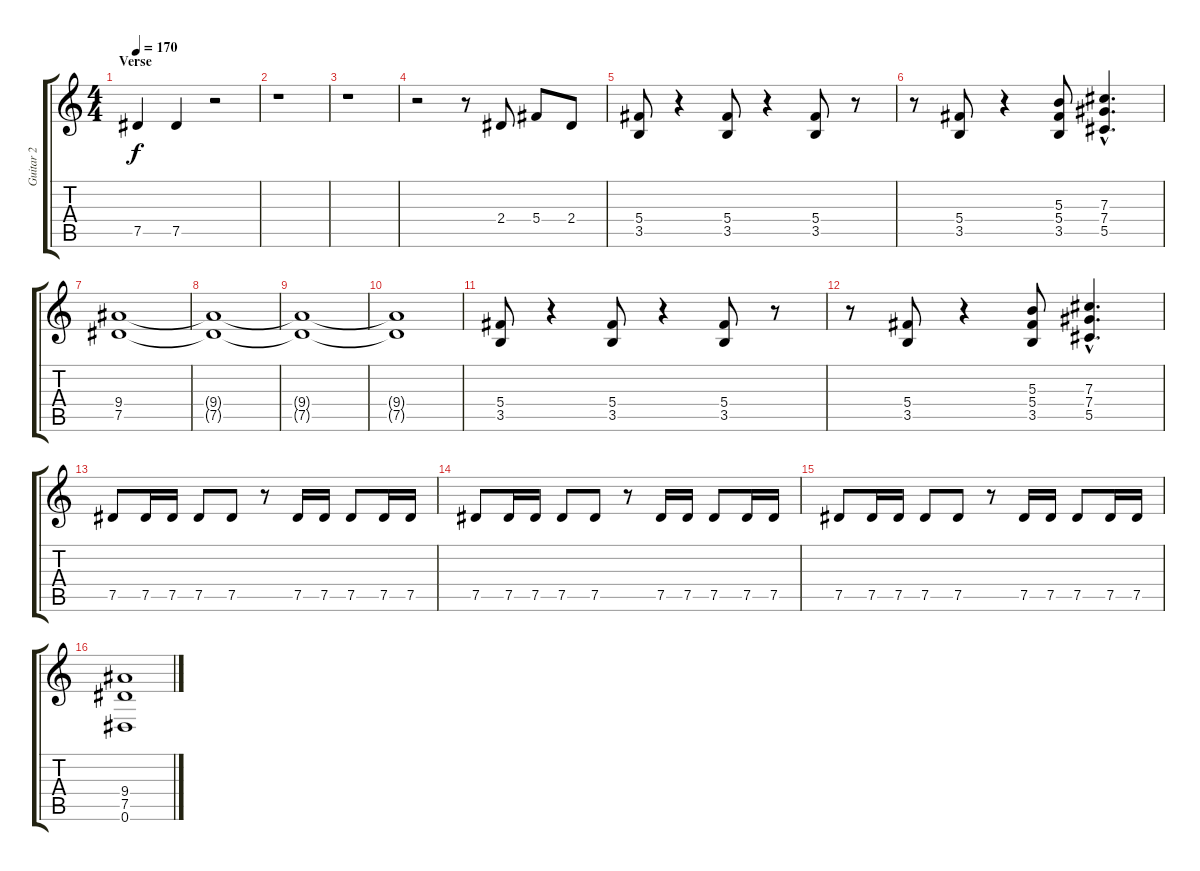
\track ("Guitar 2" "Guitar 2") {instrument distortionguitar}
\staff {score tabs}
\tuning (Eb4 Bb3 Gb3 Db3 Ab2 Eb2) {hide}
\ts (4 4)
\section ("" "Verse")
\tempo 170
\clef g2
\ks c
7.5.4{dy f} 7.5.4 r.2 |
r.1 |
r.1 |
r.2 r.8 2.4.8 5.4.8 2.4.8 |
(5.4 3.5).8 r.4 (5.4 3.5).8 r.4 (5.4 3.5).8 r.8 |
r.8 (5.4 3.5).8 r.4 (5.3 5.4 3.5).8 (7.3{hac} 7.4{hac} 5.5{hac}).4{d} |
(9.4 7.5).1 |
(9.4{t} 7.5{t}).1 |
(9.4{t} 7.5{t}).1 |
(9.4{t} 7.5{t}).1 |
(5.4 3.5).8 r.4 (5.4 3.5).8 r.4 (5.4 3.5).8 r.8 |
r.8 (5.4 3.5).8 r.4 (5.3 5.4 3.5).8 (7.3{hac} 7.4{hac} 5.5{hac}).4{d} |
\section ("" "")
7.5.8 7.5.16 7.5.16 7.5.8 7.5.8 r.8 7.5.16 7.5.16 7.5.8 7.5.16 7.5.16 |
7.5.8 7.5.16 7.5.16 7.5.8 7.5.8 r.8 7.5.16 7.5.16 7.5.8 7.5.16 7.5.16 |
7.5.8 7.5.16 7.5.16 7.5.8 7.5.8 r.8 7.5.16 7.5.16 7.5.8 7.5.16 7.5.16 |
(9.4 7.5 0.6).1
